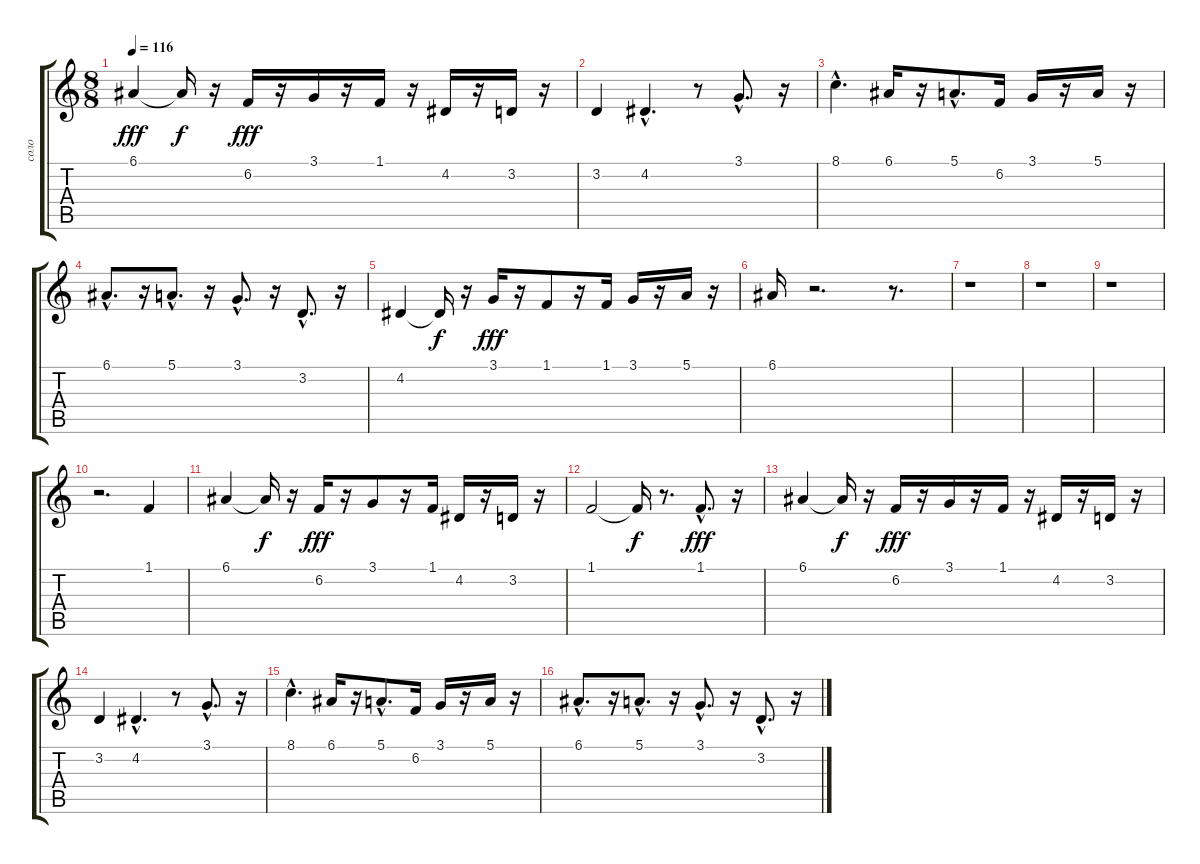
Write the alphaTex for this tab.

\track ("соло" "соло") {instrument trumpet}
\staff {score tabs}
\tuning (E4 B3 G3 D3 A2 E2) {hide}
\ts (8 8)
\tempo 116
\clef g2
\ks c
6.1.4{dy fff} 6.1{t}.16{dy f} r.16 6.2.16{dy fff} r.16 3.1.16 r.16 1.1.16 r.16 4.2.16 r.16 3.2.16 r.16 |
3.2.4 4.2{hac}.4{d} r.8 3.1{hac}.8{d} r.16 |
8.1{hac}.4{d} 6.1.16 r.16 5.1{hac}.8{d} 6.2.16 3.1.16 r.16 5.1.16 r.16 |
6.1{hac}.8{d} r.16 5.1{hac}.8{d} r.16 3.1{hac}.8{d} r.16 3.2{hac}.8{d} r.16 |
4.2.4 4.2{t}.16{dy f} r.16 3.1.16{dy fff} r.16 1.1.8 r.16 1.1.16 3.1.16 r.16 5.1.16 r.16 |
6.1.16 r.2{d} r.8{d} |
r.1 |
r.1 |
r.1 |
r.2{d} 1.1.4 |
6.1.4 6.1{t}.16{dy f} r.16 6.2.16{dy fff} r.16 3.1.8 r.16 1.1.16 4.2.16 r.16 3.2.16 r.16 |
1.1.2 1.1{t}.16{dy f} r.8{d} 1.1{hac}.8{d dy fff} r.16 |
6.1.4 6.1{t}.16{dy f} r.16 6.2.16{dy fff} r.16 3.1.16 r.16 1.1.16 r.16 4.2.16 r.16 3.2.16 r.16 |
3.2.4 4.2{hac}.4{d} r.8 3.1{hac}.8{d} r.16 |
8.1{hac}.4{d} 6.1.16 r.16 5.1{hac}.8{d} 6.2.16 3.1.16 r.16 5.1.16 r.16 |
6.1{hac}.8{d} r.16 5.1{hac}.8{d} r.16 3.1{hac}.8{d} r.16 3.2{hac}.8{d} r.16
